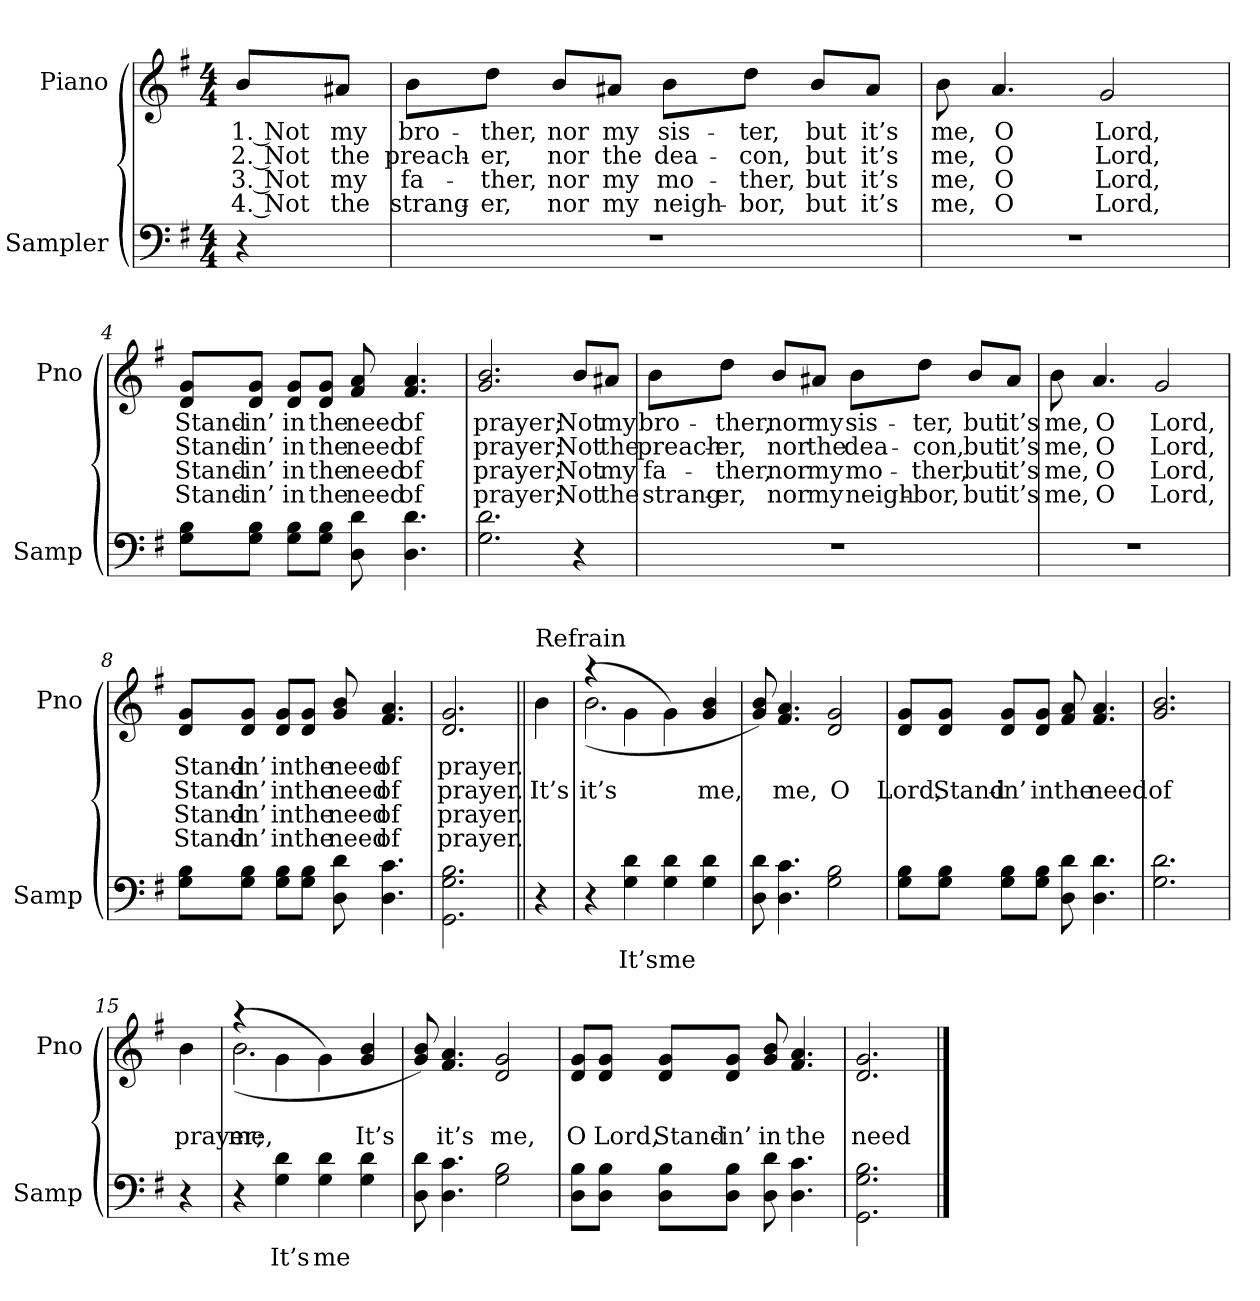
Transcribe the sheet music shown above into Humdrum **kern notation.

**kern	**text	**kern	**text	**text	**text	**text
*part2	*part2	*part1	*part1	*part1	*part1	*part1
*staff2	*staff2	*staff1	*staff1	*staff1	*staff1	*staff1
*I"Sampler	*	*I"Piano	*	*	*	*
*I'Samp	*	*I'Pno	*	*	*	*
*clefF4	*	*clefG2	*	*	*	*
*k[f#]	*	*k[f#]	*	*	*	*
*G:	*	*G:	*	*	*	*
*M4/4	*	*M4/4	*	*	*	*
=1	=1	=1	=1	=1	=1	=1
4r	.	8b/L	1. Not	2. Not	3. Not	4. Not
.	.	8a#X/J	my	the	my	the
=2	=2	=2	=2	=2	=2	=2
1r	.	8b\L	bro-	preach-	fa-	strang-
.	.	8dd\J	-ther,	-er,	-ther,	-er,
.	.	8b/L	nor	nor	nor	nor
.	.	8a#X/J	my	the	my	my
.	.	8b\L	sis-	dea-	mo-	neigh-
.	.	8dd\J	-ter,	-con,	-ther,	-bor,
.	.	8b/L	but	but	but	but
.	.	8a#/J	it’s	it’s	it’s	it’s
=3	=3	=3	=3	=3	=3	=3
1r	.	8b	me,	me,	me,	me,
.	.	4.a	O	O	O	O
.	.	2g	Lord,	Lord,	Lord,	Lord,
=4	=4	=4	=4	=4	=4	=4
8G\ 8B\L	.	8d/ 8g/L	Stand-	Stand-	Stand-	Stand-
8G\ 8B\J	.	8d/ 8g/J	-in’	-in’	-in’	-in’
8G\ 8B\L	.	8d/ 8g/L	in	in	in	in
8G\ 8B\J	.	8d/ 8g/J	the	the	the	the
8D 8d	.	8f# 8a	need	need	need	need
4.D 4.d	.	4.f# 4.a	of	of	of	of
=5	=5	=5	=5	=5	=5	=5
2.G 2.d	.	2.g 2.b	prayer;	prayer;	prayer;	prayer;
4r	.	8b/L	Not	Not	Not	Not
.	.	8a#X/J	my	the	my	the
=6	=6	=6	=6	=6	=6	=6
1r	.	8b\L	bro-	preach-	fa-	strang-
.	.	8dd\J	-ther,	-er,	-ther,	-er,
.	.	8b/L	nor	nor	nor	nor
.	.	8a#X/J	my	the	my	my
.	.	8b\L	sis-	dea-	mo-	neigh-
.	.	8dd\J	-ter,	-con,	-ther,	-bor,
.	.	8b/L	but	but	but	but
.	.	8a#/J	it’s	it’s	it’s	it’s
=7	=7	=7	=7	=7	=7	=7
1r	.	8b	me,	me,	me,	me,
.	.	4.a	O	O	O	O
.	.	2g	Lord,	Lord,	Lord,	Lord,
=8	=8	=8	=8	=8	=8	=8
8G\ 8B\L	.	8d/ 8g/L	Stand-	Stand-	Stand-	Stand-
8G\ 8B\J	.	8d/ 8g/J	-in’	-in’	-in’	-in’
8G\ 8B\L	.	8d/ 8g/L	in	in	in	in
8G\ 8B\J	.	8d/ 8g/J	the	the	the	the
8D 8d	.	8g 8b	need	need	need	need
4.D 4.c	.	4.f# 4.a	of	of	of	of
=9	=9	=9	=9	=9	=9	=9
2.GG 2.G 2.B	.	2.d 2.g	prayer.	prayer.	prayer.	prayer.
=10||	=10||	=10||	=10||	=10||	=10||	=10||
!	!	!LO:TX:t=Refrain	!	!	!	!
4r	.	4b	.	It’s	.	.
=11	=11	=11	=11	=11	=11	=11
*	*	*^	*	*	*	*
4r	.	(4r	(2.b	.	it’s	.	.
4G 4d	It’s	4g\	.	.	.	.	.
4G 4d	me	4g\)	.	.	.	.	.
4G 4d	.	4g 4b	4ryy	.	me,	.	.
*	*	*v	*v	*	*	*	*
=12	=12	=12	=12	=12	=12	=12
8D 8d	.	8g 8b)	.	.	.	.
4.D 4.c	.	4.f# 4.a	.	me,	.	.
2G 2B	.	2d 2g	.	O	.	.
=13	=13	=13	=13	=13	=13	=13
8G\ 8B\L	.	8d/ 8g/L	.	Lord,	.	.
8G\ 8B\J	.	8d/ 8g/J	.	Stand-	.	.
8G\ 8B\L	.	8d/ 8g/L	.	-in’	.	.
8G\ 8B\J	.	8d/ 8g/J	.	in	.	.
8D 8d	.	8f# 8a	.	the	.	.
4.D 4.d	.	4.f# 4.a	.	need	.	.
=14	=14	=14	=14	=14	=14	=14
2.G 2.d	.	2.g 2.b	.	of	.	.
=15	=15	=15	=15	=15	=15	=15
4r	.	4b	.	prayer;	.	.
=16	=16	=16	=16	=16	=16	=16
*	*	*^	*	*	*	*
4r	.	(4r	(2.b	.	me,	.	.
4G 4d	It’s	4g\	.	.	.	.	.
4G 4d	me	4g\)	.	.	.	.	.
4G 4d	.	4g 4b	4ryy	.	It’s	.	.
*	*	*v	*v	*	*	*	*
=17	=17	=17	=17	=17	=17	=17
8D 8d	.	8g 8b)	.	.	.	.
4.D 4.c	.	4.f# 4.a	.	it’s	.	.
2G 2B	.	2d 2g	.	me,	.	.
=18	=18	=18	=18	=18	=18	=18
8D\ 8B\L	.	8d/ 8g/L	.	O	.	.
8D\ 8B\J	.	8d/ 8g/J	.	Lord,	.	.
8D\ 8B\L	.	8d/ 8g/L	.	Stand-	.	.
8D\ 8B\J	.	8d/ 8g/J	.	-in’	.	.
8D 8d	.	8g 8b	.	in	.	.
4.D 4.c	.	4.f# 4.a	.	the	.	.
=19	=19	=19	=19	=19	=19	=19
2.GG 2.G 2.B	.	2.d 2.g	.	need	.	.
==	==	==	==	==	==	==
*-	*-	*-	*-	*-	*-	*-
